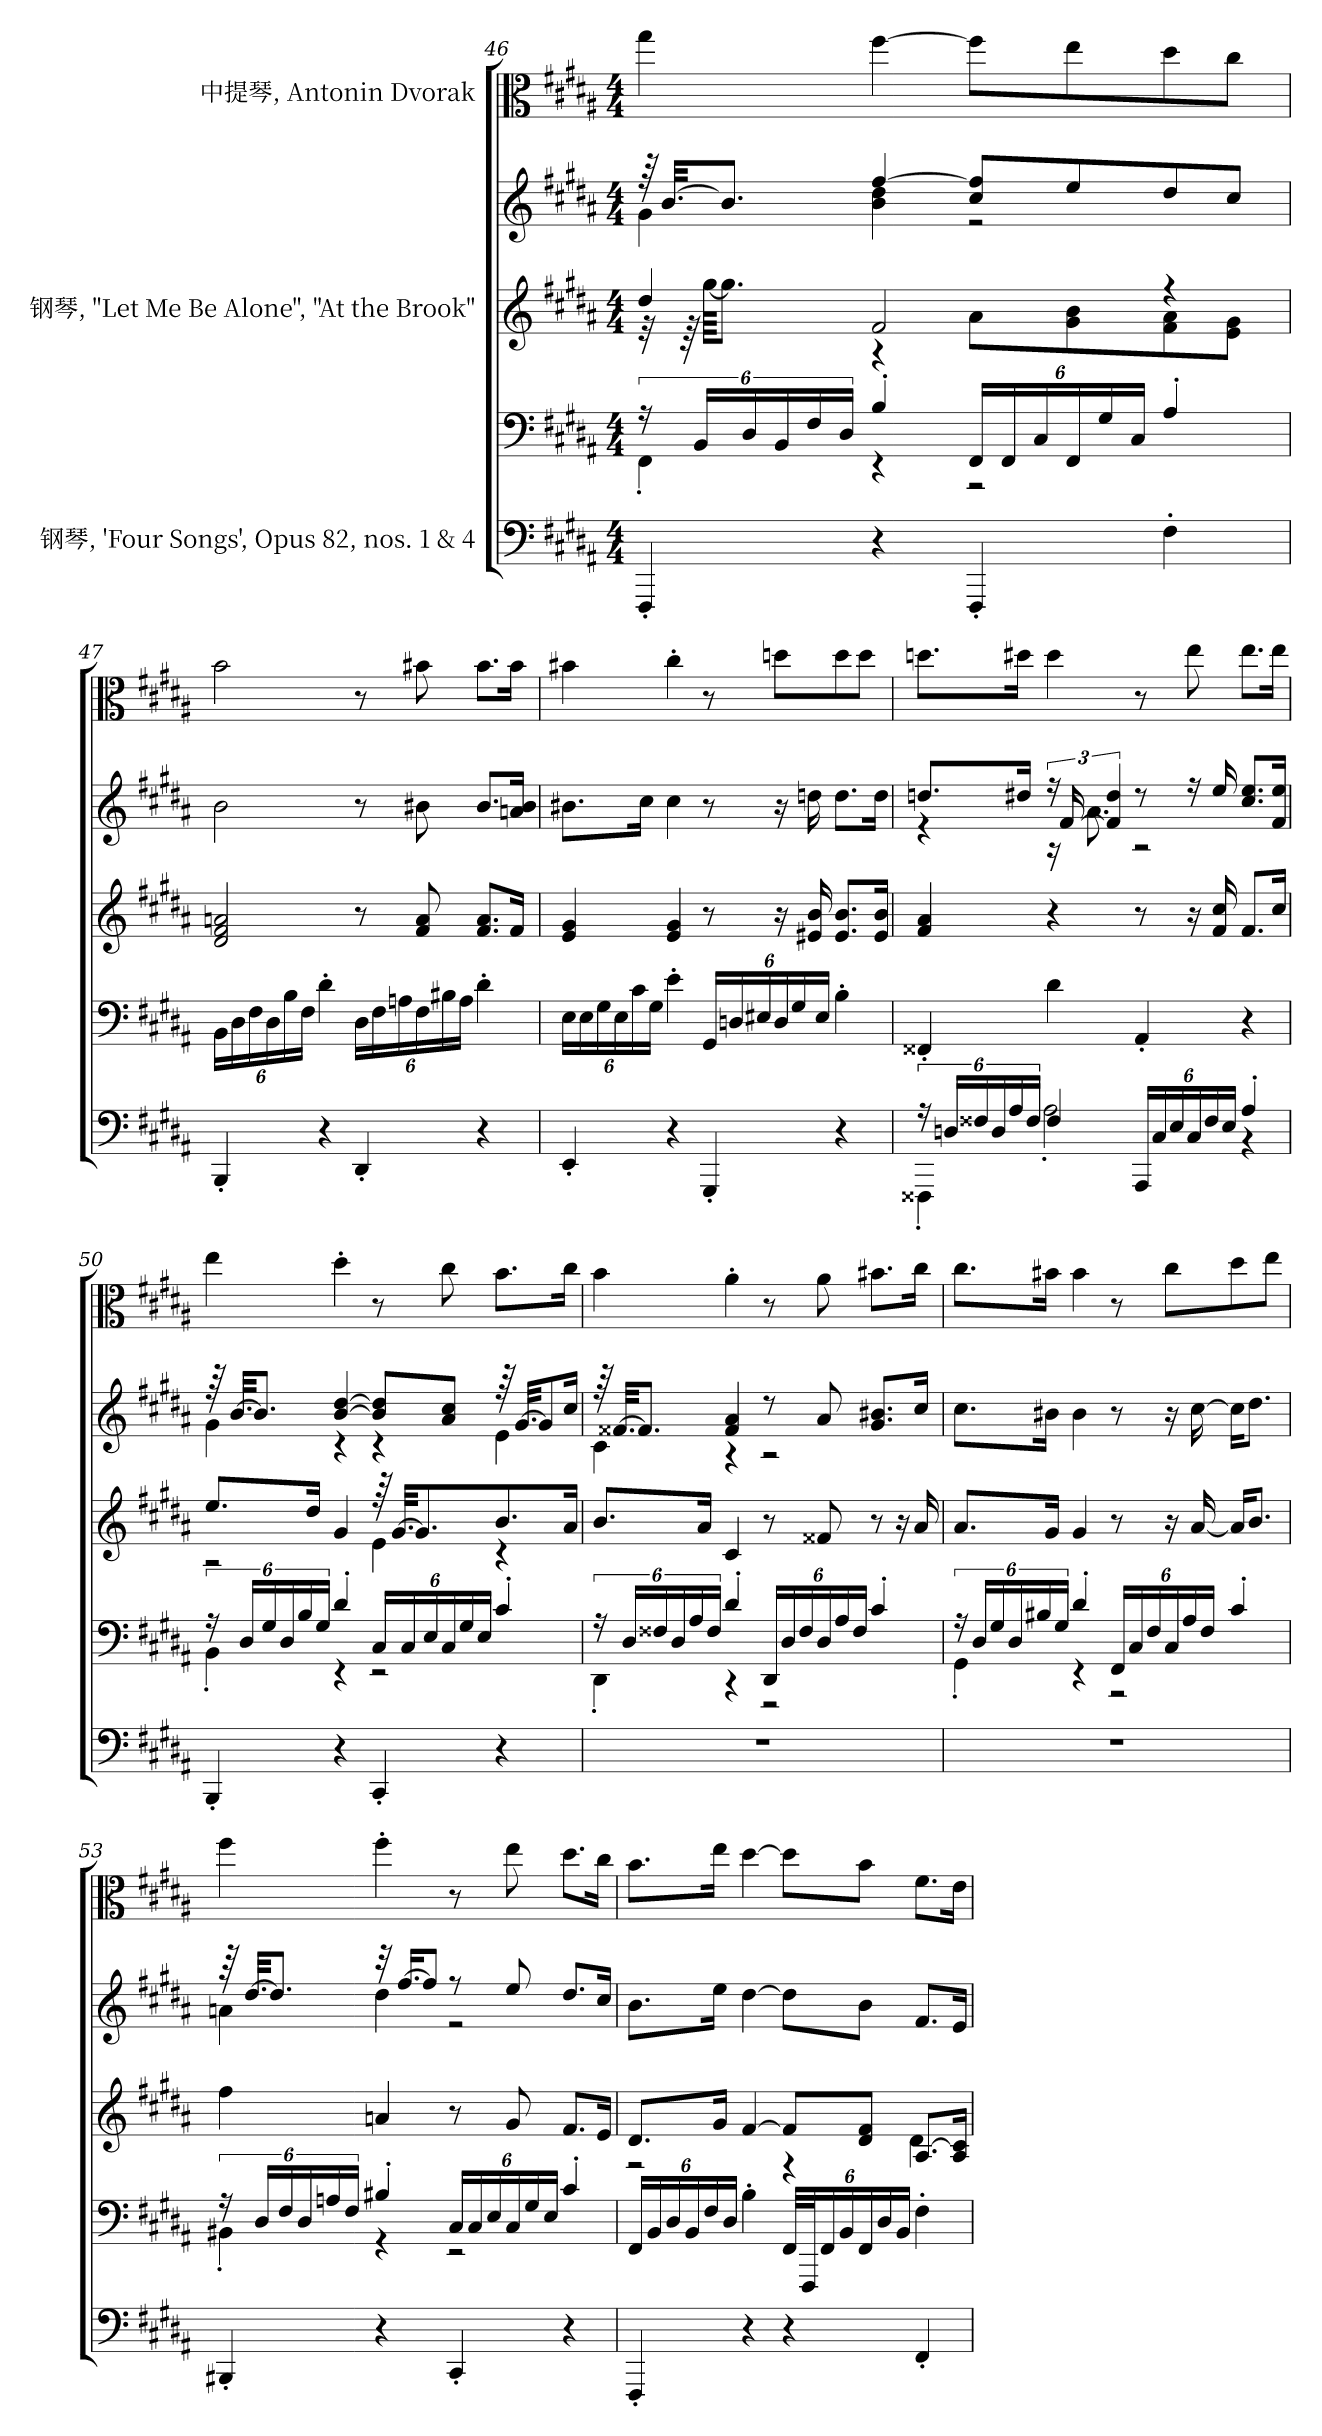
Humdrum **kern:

**kern	**kern	**kern	**kern	**kern
*part3	*part3	*part2	*part2	*part1
*staff5	*staff4	*staff3	*staff2	*staff1
*I"钢琴,  'Four Songs', Opus 82, nos. 1 &amp; 4	*	*I"钢琴, &quot;Let Me Be Alone&quot;, &quot;At the Brook&quot;	*	*I"中提琴, Antonin Dvorak
!!LO:LB:g=z
*clefF4	*clefF4	*clefG2	*clefG2	*clefC3
*k[f#c#g#d#a#]	*k[f#c#g#d#a#]	*k[f#c#g#d#a#]	*k[f#c#g#d#a#]	*k[f#c#g#d#a#]
*M4/4	*M4/4	*M4/4	*M4/4	*M4/4
=46	=46	=46	=46	=46
*	*^	*^	*^	*
4FFF#'/	24r	4FF#'\	4dd#/	32r	64r	4g#\	4gg#\
.	.	.	.	.	[32.b/KKL	.	.
.	.	.	.	64r	.	.	.
.	24BB/LL	.	.	.	.	.	.
.	.	.	.	[64gg#\KKKL	.	.	.
.	.	.	.	8.gg#\J]	8.b/J]	.	.
.	24D#/	.	.	.	.	.	.
*	*Xbrackettup	*	*	*	*	*	*
.	24BB/	.	.	.	.	.	.
.	24F#/	.	.	.	.	.	.
.	24D#/JJ	.	.	.	.	.	.
4r	4B'/	4r	2f#/	4r	[4ff#/	4b\ 4dd#\	[4ff#\
4FFF#'/	24FF#/LL	2r	.	8a#\L	8cc#/ 8ff#/]L	2r	8ff#\L]
.	24FF#/	.	.	.	.	.	.
.	24C#/	.	.	.	.	.	.
.	24FF#/	.	.	8g#\ 8b\	8ee/	.	8ee\
.	24G#/	.	.	.	.	.	.
.	24C#/JJ	.	.	.	.	.	.
4F#'\	4A#'/	.	4r	8f#\ 8a#\	8dd#/	.	8dd#\
.	.	.	.	8e\ 8g#\J	8cc#/J	.	8cc#\J
*	*v	*v	*	*	*	*	*
*	*	*v	*v	*	*	*
*	*	*	*v	*v	*
=47	=47	=47	=47	=47
4BBB'/	24BB\LL	2d#/ 2f#/ 2an/	2b\	2b\
.	24D#\	.	.	.
.	24F#\	.	.	.
.	24D#\	.	.	.
.	24B\	.	.	.
.	24F#\JJ	.	.	.
4r	4d#'\	.	.	.
4DD#'/	24D#\LL	8r	8r	8r
.	24F#\	.	.	.
.	24An\	.	.	.
.	24F#\	8f#/ 8a/	8b#X\	8b#X\
.	24B#X\	.	.	.
.	24A\JJ	.	.	.
4r	4d#'\	8.f#/ 8.a/L	8.b#/L	8.b#\L
.	.	16f#/Jk	16an/ 16b#/Jk	16b#\Jk
!!LO:PB:g=z
=48	=48	=48	=48	=48
4EE'/	24E\LL	4e/ 4g#/	8.b#X\L	4b#X\
.	24E\	.	.	.
.	24G#\	.	.	.
.	24E\	.	.	.
.	24c#\	.	.	.
.	.	.	16cc#\Jk	.
.	24G#\JJ	.	.	.
4r	4e'\	4e/ 4g#/	4cc#\	4cc#'\
4GGG#'/	24GG#/LL	8r	8r	8r
.	24Dn/	.	.	.
.	24E#X/	.	.	.
.	24D/	16r	16r	8ddn\L
.	24G#/	.	.	.
.	.	16e#X/ 16b/	16ddn\	.
.	24E#/JJ	.	.	.
4r	4B'\	8.e#/ 8.b/L	8.dd\L	8dd\
.	.	.	.	8dd\J
.	.	16e#/ 16b/Jk	16dd\Jk	.
=49	=49	=49	=49	=49
*^	*	*	*^	*
24r	4FFF##X'\	4FF##X'/	4f#/ 4a#/	8.ddn/L	4r	8.ddn\L
24Dn/LL	.	.	.	.	.	.
24F##X/	.	.	.	.	.	.
*Xbrackettup	*	*	*	*	*	*
24D/	.	.	.	.	.	.
24A#/	.	.	.	.	.	.
.	.	.	.	16dd#X/Jk	.	16dd#X\Jk
24F##/JJ	.	.	.	.	.	.
4F##/	2A#'\	4d#\	4r	24r	16r	4dd#\
.	.	.	.	[24f#/	.	.
.	.	.	.	.	8.a#\	.
.	.	.	.	6f#/] 6dd#/	.	.
24AAA#/LL	.	4AA#'/	8r	8r	2r	8r
24C#/	.	.	.	.	.	.
24E/	.	.	.	.	.	.
24C#/	.	.	16r	16r	.	8ee\
24F##/	.	.	.	.	.	.
.	.	.	16f#/ 16cc#/	16ee/	.	.
24E/JJ	.	.	.	.	.	.
4A#'/	4r	4r	8.f#/L	8.cc#/ 8.ee/L	.	8.ee\L
.	.	.	16cc#/Jk	16f#/ 16ee/Jk	.	16ee\Jk
*v	*v	*	*	*	*	*
!!LO:LB:g=z
=50	=50	=50	=50	=50	=50
*	*brackettup	*	*	*	*
*	*^	*^	*	*	*
4BBB'/	24r	4BB'\	8.ee/L	2r	64r	4g#\	4ee\
.	.	.	.	.	[32.b/KKL	.	.
.	24D#/LL	.	.	.	.	.	.
.	.	.	.	.	8.b/J]	.	.
.	24G#/	.	.	.	.	.	.
*	*Xbrackettup	*	*	*	*	*	*
.	24D#/	.	.	.	.	.	.
.	24B/	.	.	.	.	.	.
.	.	.	16dd#/Jk	.	.	.	.
.	24G#/JJ	.	.	.	.	.	.
4r	4d#'/	4r	4g#/	.	[4b/ [4dd#/	4r	4dd#'\
4CC#'/	24C#/LL	2r	64r	4e\	8b/] 8dd#/]L	4r	8r
.	.	.	[32.g#/KKL	.	.	.	.
.	24C#/	.	.	.	.	.	.
.	.	.	8.g#/]	.	.	.	.
.	24E/	.	.	.	.	.	.
.	24C#/	.	.	.	8a#/ 8cc#/J	.	8cc#\
.	24G#/	.	.	.	.	.	.
.	24E/JJ	.	.	.	.	.	.
4r	4c#'/	.	8.b/	4r	64r	4e\	8.b\L
.	.	.	.	.	[32.g#/KKL	.	.
.	.	.	.	.	8g#/]	.	.
.	.	.	16a#/Jk	.	16cc#/Jk	.	16cc#\Jk
*	*	*	*v	*v	*	*	*
=51	=51	=51	=51	=51	=51	=51
*	*brackettup	*	*	*	*	*
1r	24r	4DD#'\	8.b/L	64r	4c#\	4b\
.	.	.	.	[32.f##X/KKL	.	.
.	24D#/LL	.	.	.	.	.
.	.	.	.	8.f##/J]	.	.
.	24F##X/	.	.	.	.	.
*	*Xbrackettup	*	*	*	*	*
.	24D#/	.	.	.	.	.
.	24A#/	.	.	.	.	.
.	.	.	16a#/Jk	.	.	.
.	24F##/JJ	.	.	.	.	.
.	4d#'/	4r	4c#/	4f##/ 4a#/	4r	4a#'\
.	24DD#/LL	2r	8r	8r	2r	8r
.	24D#/	.	.	.	.	.
.	24F##/	.	.	.	.	.
.	24D#/	.	8f##X/	8a#/	.	8a#\
.	24A#/	.	.	.	.	.
.	24F##/JJ	.	.	.	.	.
.	4c#'/	.	8r	8.g#/ 8.b#X/L	.	8.b#X\L
.	.	.	16r	.	.	.
.	.	.	16a#/	16cc#/Jk	.	16cc#\Jk
*	*	*	*	*v	*v	*
!!LO:PB:g=z
=52	=52	=52	=52	=52	=52
*	*brackettup	*	*	*	*
1r	24r	4GG#'\	8.a#/L	8.cc#\L	8.cc#\L
.	24D#/LL	.	.	.	.
.	24G#/	.	.	.	.
*	*Xbrackettup	*	*	*	*
.	24D#/	.	.	.	.
.	24B#X/	.	.	.	.
.	.	.	16g#/Jk	16b#X\Jk	16b#X\Jk
.	24G#/JJ	.	.	.	.
.	4d#'/	4r	4g#/	4b#\	4b#\
.	24FF#/LL	2r	8r	8r	8r
.	24C#/	.	.	.	.
.	24F#/	.	.	.	.
.	24C#/	.	16r	16r	8cc#\L
.	24A#/	.	.	.	.
.	.	.	[16a#/	[16cc#\	.
.	24F#/JJ	.	.	.	.
.	4c#'/	.	16a#/KL]	16cc#\KL]	8dd#\
.	.	.	8.b/J	8.dd#\J	.
.	.	.	.	.	8ee\J
=53	=53	=53	=53	=53	=53
*	*brackettup	*	*	*	*
*	*	*	*	*^	*
4BBB#X'/	24r	4BB#X'\	4ff#\	64r	4an\	4ff#\
.	.	.	.	[32.dd#/KKL	.	.
.	24D#/LL	.	.	.	.	.
.	.	.	.	8.dd#/J]	.	.
.	24F#/	.	.	.	.	.
*	*Xbrackettup	*	*	*	*	*
.	24D#/	.	.	.	.	.
.	24An/	.	.	.	.	.
.	24F#/JJ	.	.	.	.	.
4r	4B#X'/	4r	4an/	32r	4dd#\	4ff#'\
.	.	.	.	[16.ff#/KL	.	.
.	.	.	.	8ff#/J]	.	.
4CC#'/	24C#/LL	2r	8r	8r	2r	8r
.	24C#/	.	.	.	.	.
.	24E/	.	.	.	.	.
.	24C#/	.	8g#/	8ee/	.	8ee\
.	24G#/	.	.	.	.	.
.	24E/JJ	.	.	.	.	.
4r	4c#'/	.	8.f#/L	8.dd#/L	.	8.dd#\L
.	.	.	16e/Jk	16cc#/Jk	.	16cc#\Jk
*	*v	*v	*	*v	*v	*
!!LO:LB:g=z
=54	=54	=54	=54	=54
*	*	*^	*	*
4FFF#'/	24FF#/LL	8.d#/L	2r	8.b\L	8.b\L
.	24BB/	.	.	.	.
.	24D#/	.	.	.	.
.	24BB/	.	.	.	.
.	24F#/	.	.	.	.
.	.	16g#/Jk	.	16ee\Jk	16ee\Jk
.	24D#/JJ	.	.	.	.
4r	4B'\	[4f#/	.	[4dd#\	[4dd#\
4r	48FF#/LLL	8f#/L]	4r	8dd#\L]	8dd#\L]
.	48FFF#/J	.	.	.	.
.	24FF#/	.	.	.	.
.	24BB/	.	.	.	.
.	24FF#/	8d#/ 8f#/J	.	8b\J	8b\J
.	24D#/	.	.	.	.
.	24BB/JJ	.	.	.	.
4FF#'/	4F#'\	[8.A#/L	4d#\	8.f#/L	8.f#\L
.	.	16A#/] 16c#/Jk	.	16e/Jk	16e\Jk
*	*	*v	*v	*	*
=	=	=	=	=
*-	*-	*-	*-	*-
